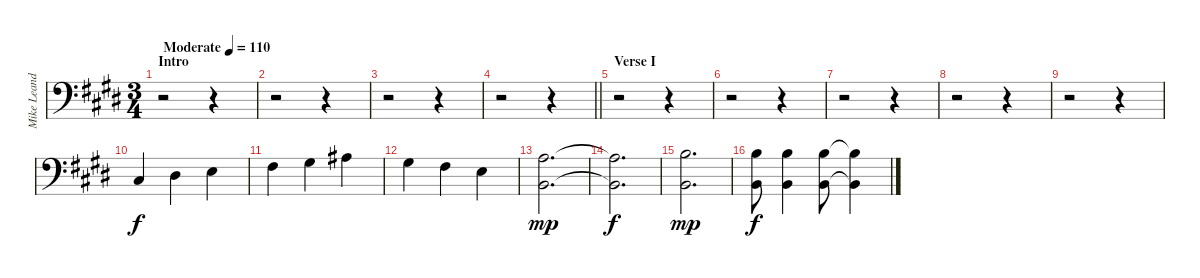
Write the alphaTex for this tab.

\track ("Mike Leander's strirng (cello, b. bass)" "Mike Leand") {instrument electricbassfinger}
\staff {score}
\tuning (G2 D2 A1 E1 B0) {hide}
\ts (3 4)
\section ("" "Intro")
\tempo (110 "Moderate")
\clef f4
\ks e
r.2{dy f instrument electricbassfinger} r.4 |
r.2 r.4 |
r.2 r.4 |
\barLineRight lightlight
r.2 r.4 |
\section ("" "Verse I")
r.2 r.4 |
r.2 r.4 |
r.2 r.4 |
r.2 r.4 |
r.2 r.4 |
4.3.4 6.3.4 7.3.4 |
4.2.4 6.2.4 3.1.4 |
1.1.4 4.2.4 2.2.4 |
(2.1 2.3).2{d dy mp} |
(2.1{t} 2.3{t}).2{d dy f} |
(4.1 2.3).2{d dy mp} |
(4.1 2.3).8{dy f} (4.1 2.3).4 (4.1 2.3).8 (4.1{t} 2.3{t}).4
